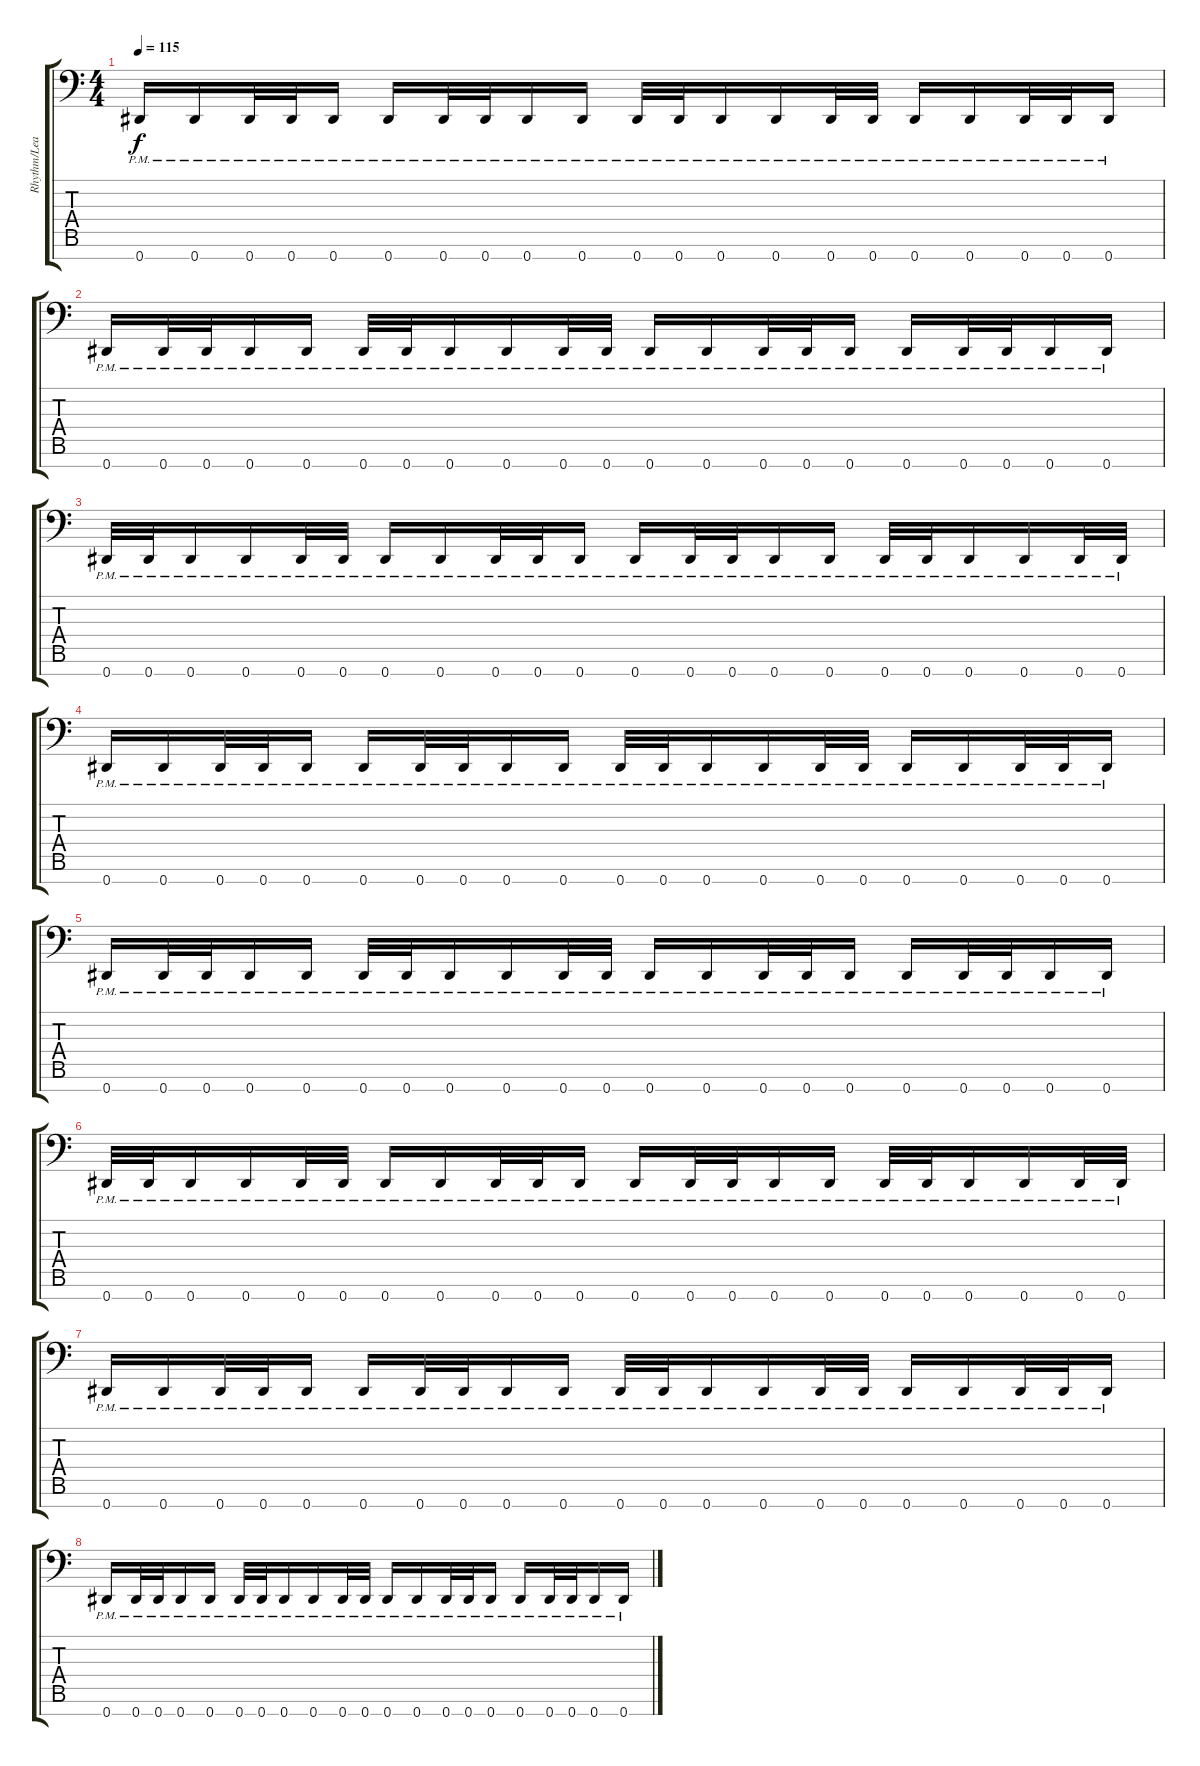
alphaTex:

\track ("Rhythm/Lead" "Rhythm/Lea") {instrument distortionguitar}
\staff {score tabs}
\tuning (Ab3 Eb3 B2 Gb2 Db2 Ab1 Eb1) {hide}
\ts (4 4)
\tempo 115
\clef f4
\ks c
0.7{pm}.16{dy f} 0.7{pm}.16 0.7{pm}.32 0.7{pm}.32 0.7{pm}.16 0.7{pm}.16 0.7{pm}.32 0.7{pm}.32 0.7{pm}.16 0.7{pm}.16 0.7{pm}.32 0.7{pm}.32 0.7{pm}.16 0.7{pm}.16 0.7{pm}.32 0.7{pm}.32 0.7{pm}.16 0.7{pm}.16 0.7{pm}.32 0.7{pm}.32 0.7{pm}.16 |
0.7{pm}.16 0.7{pm}.32 0.7{pm}.32 0.7{pm}.16 0.7{pm}.16 0.7{pm}.32 0.7{pm}.32 0.7{pm}.16 0.7{pm}.16 0.7{pm}.32 0.7{pm}.32 0.7{pm}.16 0.7{pm}.16 0.7{pm}.32 0.7{pm}.32 0.7{pm}.16 0.7{pm}.16 0.7{pm}.32 0.7{pm}.32 0.7{pm}.16 0.7{pm}.16 |
0.7{pm}.32 0.7{pm}.32 0.7{pm}.16 0.7{pm}.16 0.7{pm}.32 0.7{pm}.32 0.7{pm}.16 0.7{pm}.16 0.7{pm}.32 0.7{pm}.32 0.7{pm}.16 0.7{pm}.16 0.7{pm}.32 0.7{pm}.32 0.7{pm}.16 0.7{pm}.16 0.7{pm}.32 0.7{pm}.32 0.7{pm}.16 0.7{pm}.16 0.7{pm}.32 0.7{pm}.32 |
0.7{pm}.16 0.7{pm}.16 0.7{pm}.32 0.7{pm}.32 0.7{pm}.16 0.7{pm}.16 0.7{pm}.32 0.7{pm}.32 0.7{pm}.16 0.7{pm}.16 0.7{pm}.32 0.7{pm}.32 0.7{pm}.16 0.7{pm}.16 0.7{pm}.32 0.7{pm}.32 0.7{pm}.16 0.7{pm}.16 0.7{pm}.32 0.7{pm}.32 0.7{pm}.16 |
0.7{pm}.16 0.7{pm}.32 0.7{pm}.32 0.7{pm}.16 0.7{pm}.16 0.7{pm}.32 0.7{pm}.32 0.7{pm}.16 0.7{pm}.16 0.7{pm}.32 0.7{pm}.32 0.7{pm}.16 0.7{pm}.16 0.7{pm}.32 0.7{pm}.32 0.7{pm}.16 0.7{pm}.16 0.7{pm}.32 0.7{pm}.32 0.7{pm}.16 0.7{pm}.16 |
0.7{pm}.32 0.7{pm}.32 0.7{pm}.16 0.7{pm}.16 0.7{pm}.32 0.7{pm}.32 0.7{pm}.16 0.7{pm}.16 0.7{pm}.32 0.7{pm}.32 0.7{pm}.16 0.7{pm}.16 0.7{pm}.32 0.7{pm}.32 0.7{pm}.16 0.7{pm}.16 0.7{pm}.32 0.7{pm}.32 0.7{pm}.16 0.7{pm}.16 0.7{pm}.32 0.7{pm}.32 |
0.7{pm}.16 0.7{pm}.16 0.7{pm}.32 0.7{pm}.32 0.7{pm}.16 0.7{pm}.16 0.7{pm}.32 0.7{pm}.32 0.7{pm}.16 0.7{pm}.16 0.7{pm}.32 0.7{pm}.32 0.7{pm}.16 0.7{pm}.16 0.7{pm}.32 0.7{pm}.32 0.7{pm}.16 0.7{pm}.16 0.7{pm}.32 0.7{pm}.32 0.7{pm}.16 |
0.7{pm}.16 0.7{pm}.32 0.7{pm}.32 0.7{pm}.16 0.7{pm}.16 0.7{pm}.32 0.7{pm}.32 0.7{pm}.16 0.7{pm}.16 0.7{pm}.32 0.7{pm}.32 0.7{pm}.16 0.7{pm}.16 0.7{pm}.32 0.7{pm}.32 0.7{pm}.16 0.7{pm}.16 0.7{pm}.32 0.7{pm}.32 0.7{pm}.16 0.7{pm}.16
